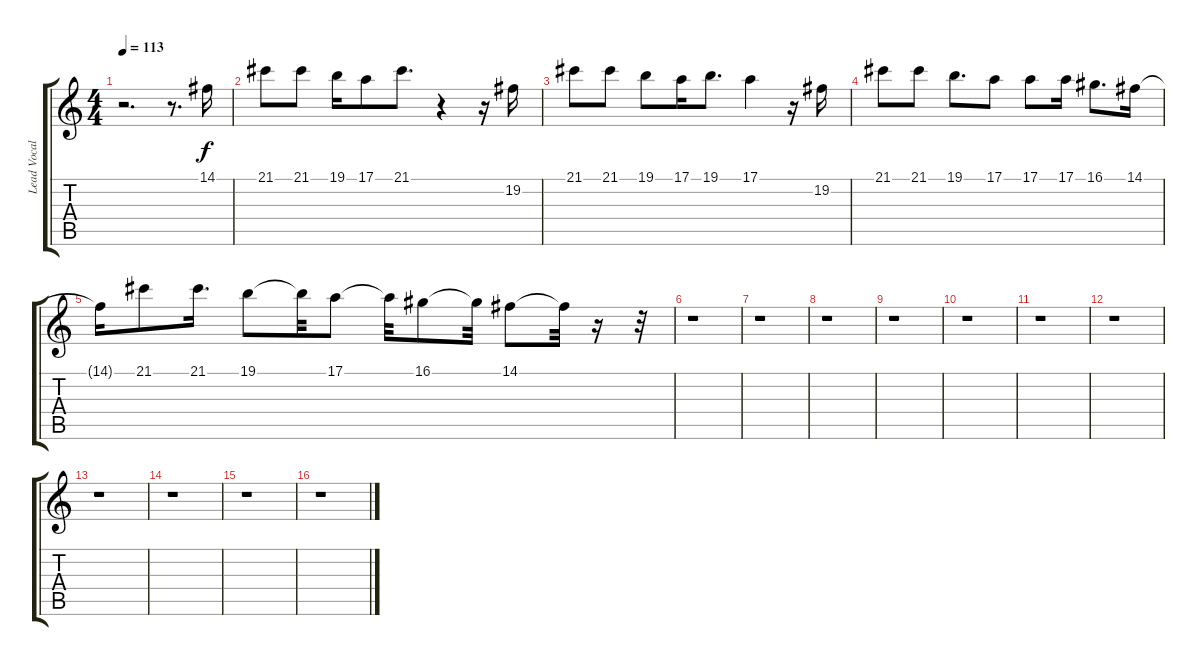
\track ("Lead Vocals" "Lead Vocal") {instrument altosax}
\staff {score tabs}
\tuning (E4 B3 G3 D3 A2 E2) {hide}
\ts (4 4)
\tempo 113
\clef g2
\ks c
r.2{d dy f} r.8{d} 14.1.16 |
21.1.8 21.1.8 19.1.16 17.1.8 21.1.8{d} r.4 r.16 19.2.16 |
21.1.8 21.1.8 19.1.8 17.1.16 19.1.8{d} 17.1.4 r.16 19.2.16 |
21.1.8 21.1.8 19.1.8{d} 17.1.8 17.1.8 17.1.16 16.1.8{d} 14.1.16 |
14.1{t}.16 21.1.8 21.1.16{d} 19.1.8 19.1{t}.32 17.1.8 17.1{t}.32 16.1.8 16.1{t}.32 14.1.8 14.1{t}.32 r.16 r.32 |
r.1 |
r.1 |
r.1 |
r.1 |
r.1 |
r.1 |
r.1 |
r.1 |
r.1 |
r.1 |
r.1
